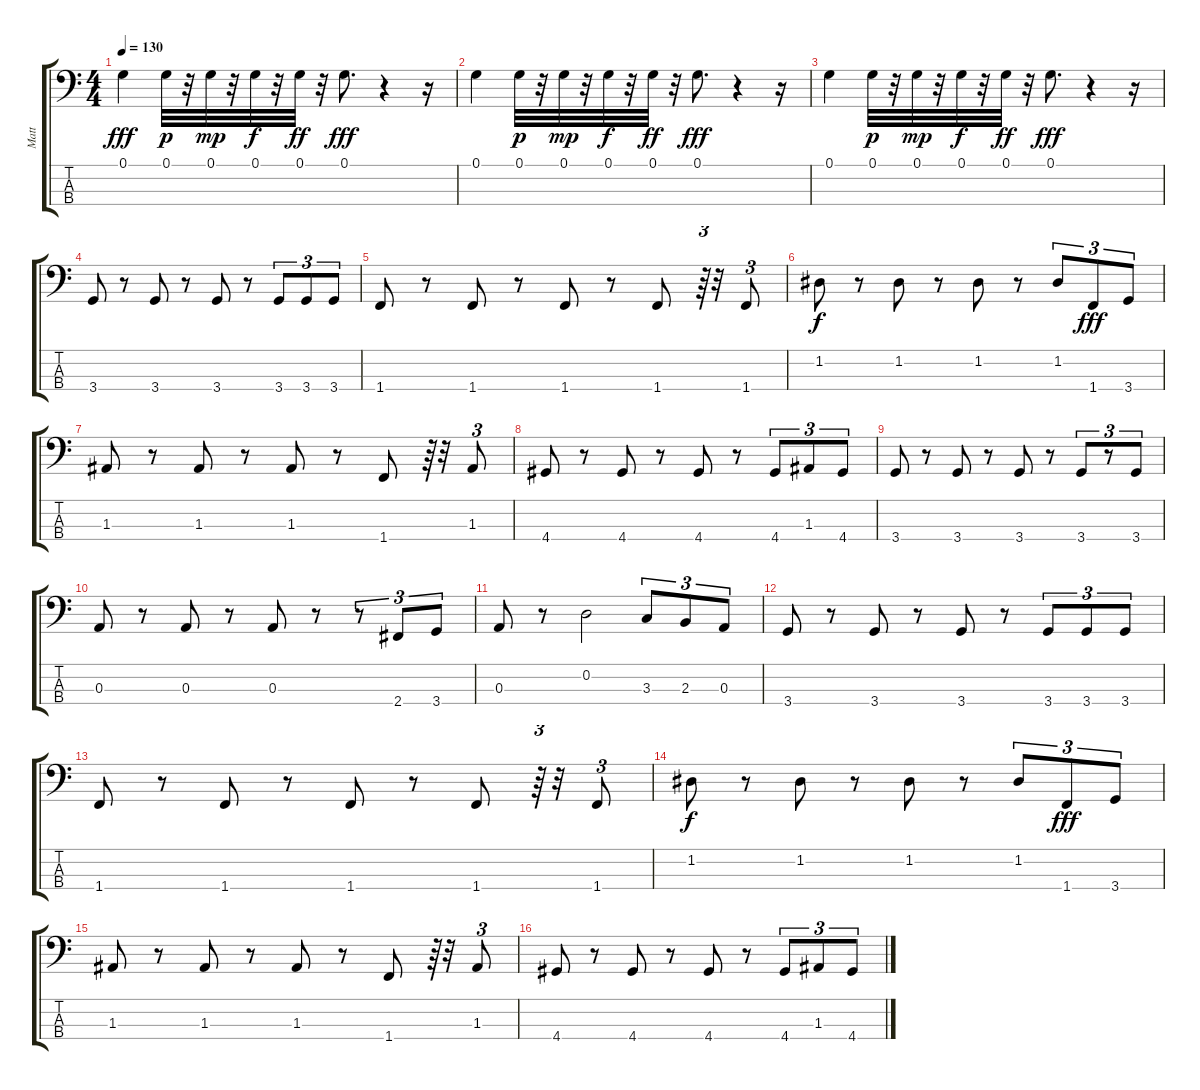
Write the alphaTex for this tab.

\track ("Matt" "Matt") {instrument electricbassfinger}
\staff {score tabs}
\tuning (G2 D2 A1 E1) {hide}
\ts (4 4)
\tempo 130
\clef f4
\ks c
0.1.4{dy fff} 0.1.32{dy p} r.32 0.1.32{dy mp} r.32 0.1.32{dy f} r.32 0.1.32{dy ff} r.32 0.1.8{d dy fff} r.4 r.16 |
0.1.4 0.1.32{dy p} r.32 0.1.32{dy mp} r.32 0.1.32{dy f} r.32 0.1.32{dy ff} r.32 0.1.8{d dy fff} r.4 r.16 |
0.1.4 0.1.32{dy p} r.32 0.1.32{dy mp} r.32 0.1.32{dy f} r.32 0.1.32{dy ff} r.32 0.1.8{d dy fff} r.4 r.16 |
3.4.8{volume 16} r.8 3.4.8 r.8 3.4.8 r.8 3.4.8{tu (3 2)} 3.4.8{tu (3 2)} 3.4.8{tu (3 2)} |
1.4.8 r.8 1.4.8 r.8 1.4.8 r.8 1.4.8 r.64{tu (3 2)} r.32 1.4.8{tu (3 2)} |
1.2.8{dy f} r.8 1.2.8 r.8 1.2.8 r.8 1.2.8{tu (3 2)} 1.4.8{tu (3 2) dy fff} 3.4.8{tu (3 2)} |
1.3.8 r.8 1.3.8 r.8 1.3.8 r.8 1.4.8 r.64{tu (3 2)} r.32 1.3.8{tu (3 2)} |
4.4.8 r.8 4.4.8 r.8 4.4.8 r.8 4.4.8{tu (3 2)} 1.3.8{tu (3 2)} 4.4.8{tu (3 2)} |
3.4.8 r.8 3.4.8 r.8 3.4.8 r.8 3.4.8{tu (3 2)} r.8{tu (3 2)} 3.4.8{tu (3 2)} |
0.3.8 r.8 0.3.8 r.8 0.3.8 r.8 r.8{tu (3 2)} 2.4.8{tu (3 2)} 3.4.8{tu (3 2)} |
0.3.8 r.8 0.2.2 3.3.8{tu (3 2)} 2.3.8{tu (3 2)} 0.3.8{tu (3 2)} |
3.4.8{volume 12} r.8 3.4.8 r.8 3.4.8 r.8 3.4.8{tu (3 2)} 3.4.8{tu (3 2)} 3.4.8{tu (3 2)} |
1.4.8 r.8 1.4.8 r.8 1.4.8 r.8 1.4.8 r.64{tu (3 2)} r.32 1.4.8{tu (3 2)} |
1.2.8{dy f} r.8 1.2.8 r.8 1.2.8 r.8 1.2.8{tu (3 2)} 1.4.8{tu (3 2) dy fff} 3.4.8{tu (3 2)} |
1.3.8 r.8 1.3.8 r.8 1.3.8 r.8 1.4.8 r.64{tu (3 2)} r.32 1.3.8{tu (3 2)} |
4.4.8 r.8 4.4.8 r.8 4.4.8 r.8 4.4.8{tu (3 2)} 1.3.8{tu (3 2)} 4.4.8{tu (3 2)}
